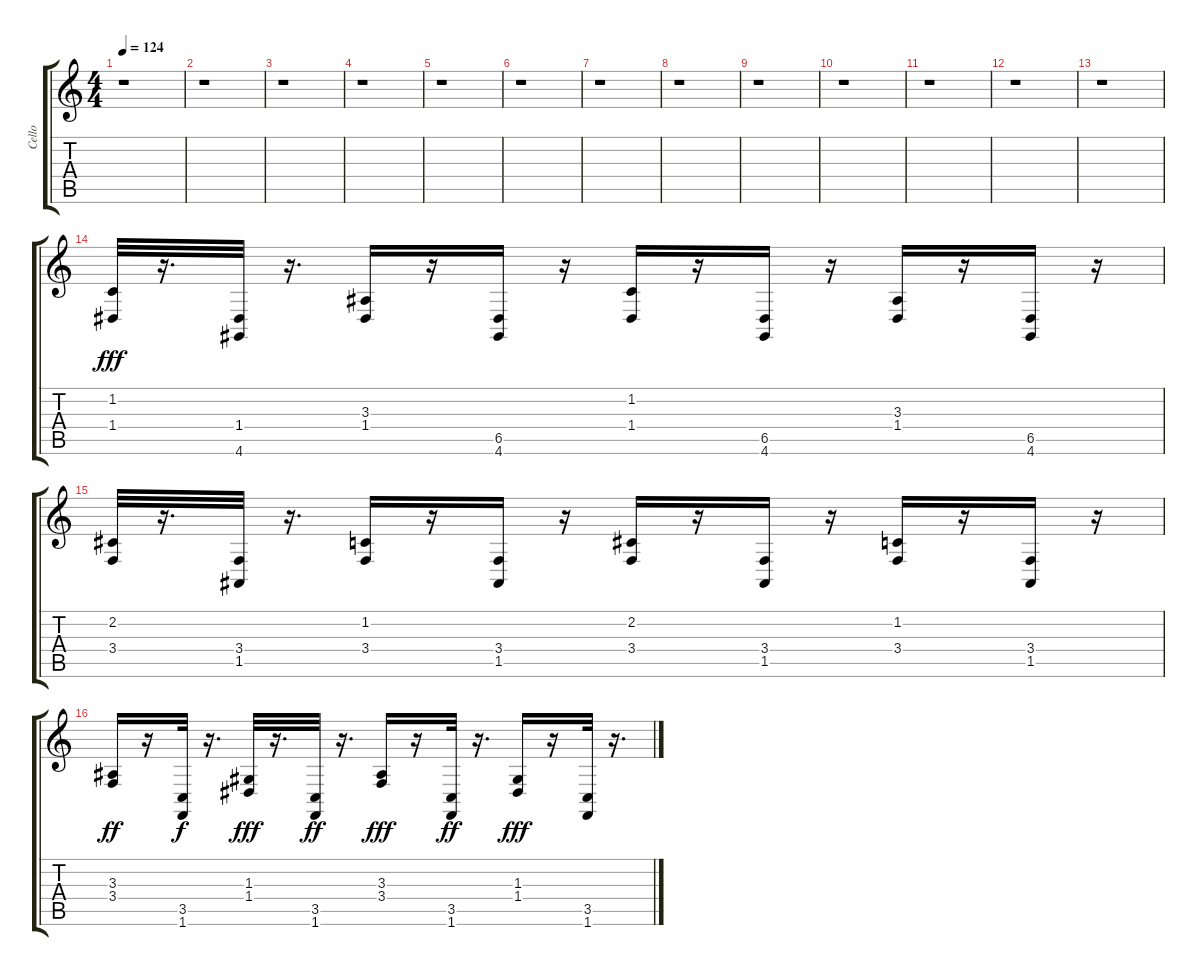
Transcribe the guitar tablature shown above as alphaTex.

\track ("Cello" "Cello") {instrument cello}
\staff {score tabs}
\tuning (E4 B3 G3 D3 A2 E2) {hide}
\ts (4 4)
\tempo 124
\clef g2
\ks c
r.1{dy ff} |
r.1 |
r.1 |
r.1 |
r.1 |
r.1 |
r.1 |
r.1 |
r.1 |
r.1 |
r.1 |
r.1 |
r.1 |
(1.2 1.4).32{dy fff} r.16{d} (1.4 4.6).32 r.16{d} (3.3 1.4).16 r.16 (6.5 4.6).16 r.16 (1.2 1.4).16 r.16 (6.5 4.6).16 r.16 (3.3 1.4).16 r.16 (6.5 4.6).16 r.16 |
(2.2 3.4).32 r.16{d} (3.4 1.5).32 r.16{d} (1.2 3.4).16 r.16 (3.4 1.5).16 r.16 (2.2 3.4).16 r.16 (3.4 1.5).16 r.16 (1.2 3.4).16 r.16 (3.4 1.5).16 r.16 |
(3.3 3.4).16{dy ff} r.16 (3.5 1.6).32{dy f} r.16{d} (1.3 1.4).32{dy fff} r.16{d} (3.5 1.6).32{dy ff} r.16{d} (3.3 3.4).16{dy fff} r.16 (3.5 1.6).32{dy ff} r.16{d} (1.3 1.4).16{dy fff} r.16 (3.5 1.6).32 r.16{d}
